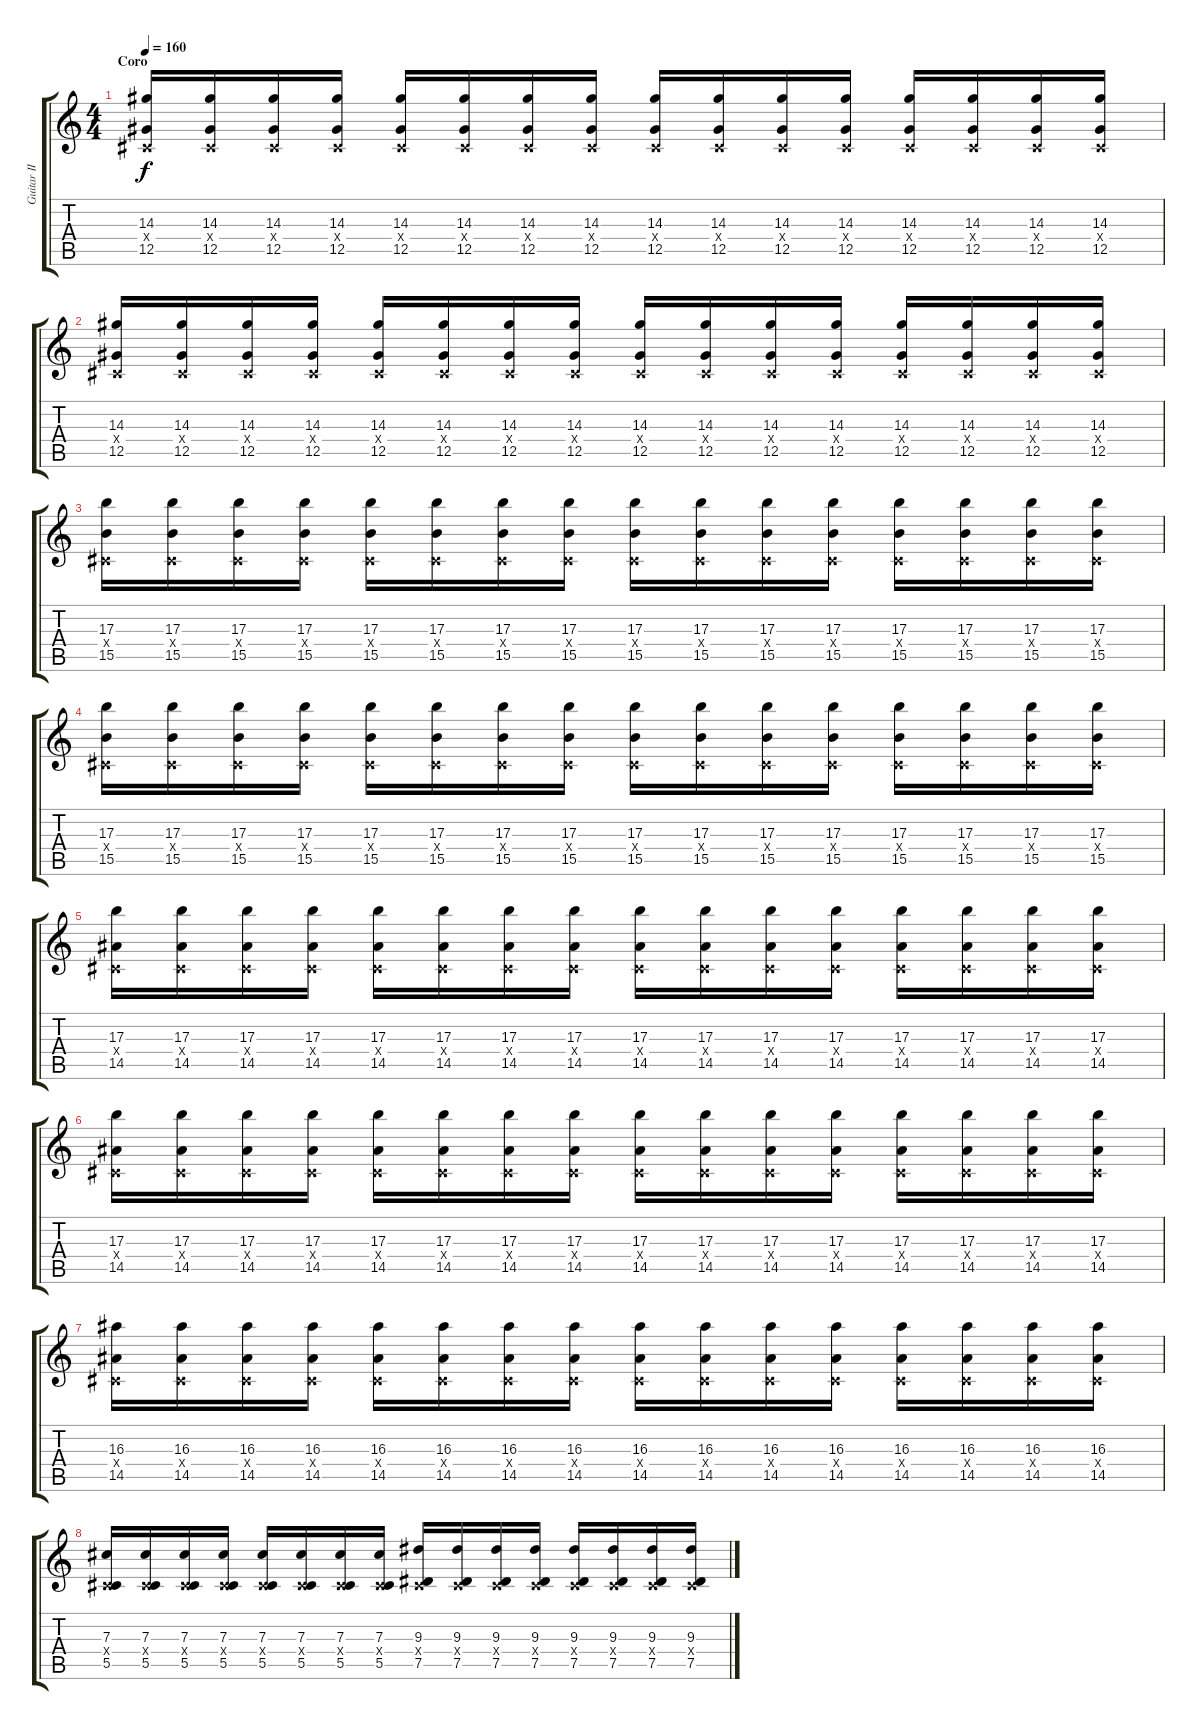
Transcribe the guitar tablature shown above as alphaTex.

\track ("Guitar II" "Guitar II") {instrument distortionguitar}
\staff {score tabs}
\tuning (Eb4 Bb3 Gb3 Db3 Ab2 Db2) {hide}
\ts (4 4)
\section ("" "Coro")
\tempo 160
\clef g2
\ks c
(14.3 0.4{x} 12.5).16{dy f} (14.3 0.4{x} 12.5).16 (14.3 0.4{x} 12.5).16 (14.3 0.4{x} 12.5).16 (14.3 0.4{x} 12.5).16 (14.3 0.4{x} 12.5).16 (14.3 0.4{x} 12.5).16 (14.3 0.4{x} 12.5).16 (14.3 0.4{x} 12.5).16 (14.3 0.4{x} 12.5).16 (14.3 0.4{x} 12.5).16 (14.3 0.4{x} 12.5).16 (14.3 0.4{x} 12.5).16 (14.3 0.4{x} 12.5).16 (14.3 0.4{x} 12.5).16 (14.3 0.4{x} 12.5).16 |
(14.3 0.4{x} 12.5).16 (14.3 0.4{x} 12.5).16 (14.3 0.4{x} 12.5).16 (14.3 0.4{x} 12.5).16 (14.3 0.4{x} 12.5).16 (14.3 0.4{x} 12.5).16 (14.3 0.4{x} 12.5).16 (14.3 0.4{x} 12.5).16 (14.3 0.4{x} 12.5).16 (14.3 0.4{x} 12.5).16 (14.3 0.4{x} 12.5).16 (14.3 0.4{x} 12.5).16 (14.3 0.4{x} 12.5).16 (14.3 0.4{x} 12.5).16 (14.3 0.4{x} 12.5).16 (14.3 0.4{x} 12.5).16 |
(17.3 0.4{x} 15.5).16 (17.3 0.4{x} 15.5).16 (17.3 0.4{x} 15.5).16 (17.3 0.4{x} 15.5).16 (17.3 0.4{x} 15.5).16 (17.3 0.4{x} 15.5).16 (17.3 0.4{x} 15.5).16 (17.3 0.4{x} 15.5).16 (17.3 0.4{x} 15.5).16 (17.3 0.4{x} 15.5).16 (17.3 0.4{x} 15.5).16 (17.3 0.4{x} 15.5).16 (17.3 0.4{x} 15.5).16 (17.3 0.4{x} 15.5).16 (17.3 0.4{x} 15.5).16 (17.3 0.4{x} 15.5).16 |
(17.3 0.4{x} 15.5).16 (17.3 0.4{x} 15.5).16 (17.3 0.4{x} 15.5).16 (17.3 0.4{x} 15.5).16 (17.3 0.4{x} 15.5).16 (17.3 0.4{x} 15.5).16 (17.3 0.4{x} 15.5).16 (17.3 0.4{x} 15.5).16 (17.3 0.4{x} 15.5).16 (17.3 0.4{x} 15.5).16 (17.3 0.4{x} 15.5).16 (17.3 0.4{x} 15.5).16 (17.3 0.4{x} 15.5).16 (17.3 0.4{x} 15.5).16 (17.3 0.4{x} 15.5).16 (17.3 0.4{x} 15.5).16 |
(17.3 0.4{x} 14.5).16 (17.3 0.4{x} 14.5).16 (17.3 0.4{x} 14.5).16 (17.3 0.4{x} 14.5).16 (17.3 0.4{x} 14.5).16 (17.3 0.4{x} 14.5).16 (17.3 0.4{x} 14.5).16 (17.3 0.4{x} 14.5).16 (17.3 0.4{x} 14.5).16 (17.3 0.4{x} 14.5).16 (17.3 0.4{x} 14.5).16 (17.3 0.4{x} 14.5).16 (17.3 0.4{x} 14.5).16 (17.3 0.4{x} 14.5).16 (17.3 0.4{x} 14.5).16 (17.3 0.4{x} 14.5).16 |
(17.3 0.4{x} 14.5).16 (17.3 0.4{x} 14.5).16 (17.3 0.4{x} 14.5).16 (17.3 0.4{x} 14.5).16 (17.3 0.4{x} 14.5).16 (17.3 0.4{x} 14.5).16 (17.3 0.4{x} 14.5).16 (17.3 0.4{x} 14.5).16 (17.3 0.4{x} 14.5).16 (17.3 0.4{x} 14.5).16 (17.3 0.4{x} 14.5).16 (17.3 0.4{x} 14.5).16 (17.3 0.4{x} 14.5).16 (17.3 0.4{x} 14.5).16 (17.3 0.4{x} 14.5).16 (17.3 0.4{x} 14.5).16 |
(16.3 0.4{x} 14.5).16 (16.3 0.4{x} 14.5).16 (16.3 0.4{x} 14.5).16 (16.3 0.4{x} 14.5).16 (16.3 0.4{x} 14.5).16 (16.3 0.4{x} 14.5).16 (16.3 0.4{x} 14.5).16 (16.3 0.4{x} 14.5).16 (16.3 0.4{x} 14.5).16 (16.3 0.4{x} 14.5).16 (16.3 0.4{x} 14.5).16 (16.3 0.4{x} 14.5).16 (16.3 0.4{x} 14.5).16 (16.3 0.4{x} 14.5).16 (16.3 0.4{x} 14.5).16 (16.3 0.4{x} 14.5).16 |
(7.3 0.4{x} 5.5).16 (7.3 0.4{x} 5.5).16 (7.3 0.4{x} 5.5).16 (7.3 0.4{x} 5.5).16 (7.3 0.4{x} 5.5).16 (7.3 0.4{x} 5.5).16 (7.3 0.4{x} 5.5).16 (7.3 0.4{x} 5.5).16 (9.3 0.4{x} 7.5).16 (9.3 0.4{x} 7.5).16 (9.3 0.4{x} 7.5).16 (9.3 0.4{x} 7.5).16 (9.3 0.4{x} 7.5).16 (9.3 0.4{x} 7.5).16 (9.3 0.4{x} 7.5).16 (9.3 0.4{x} 7.5).16
